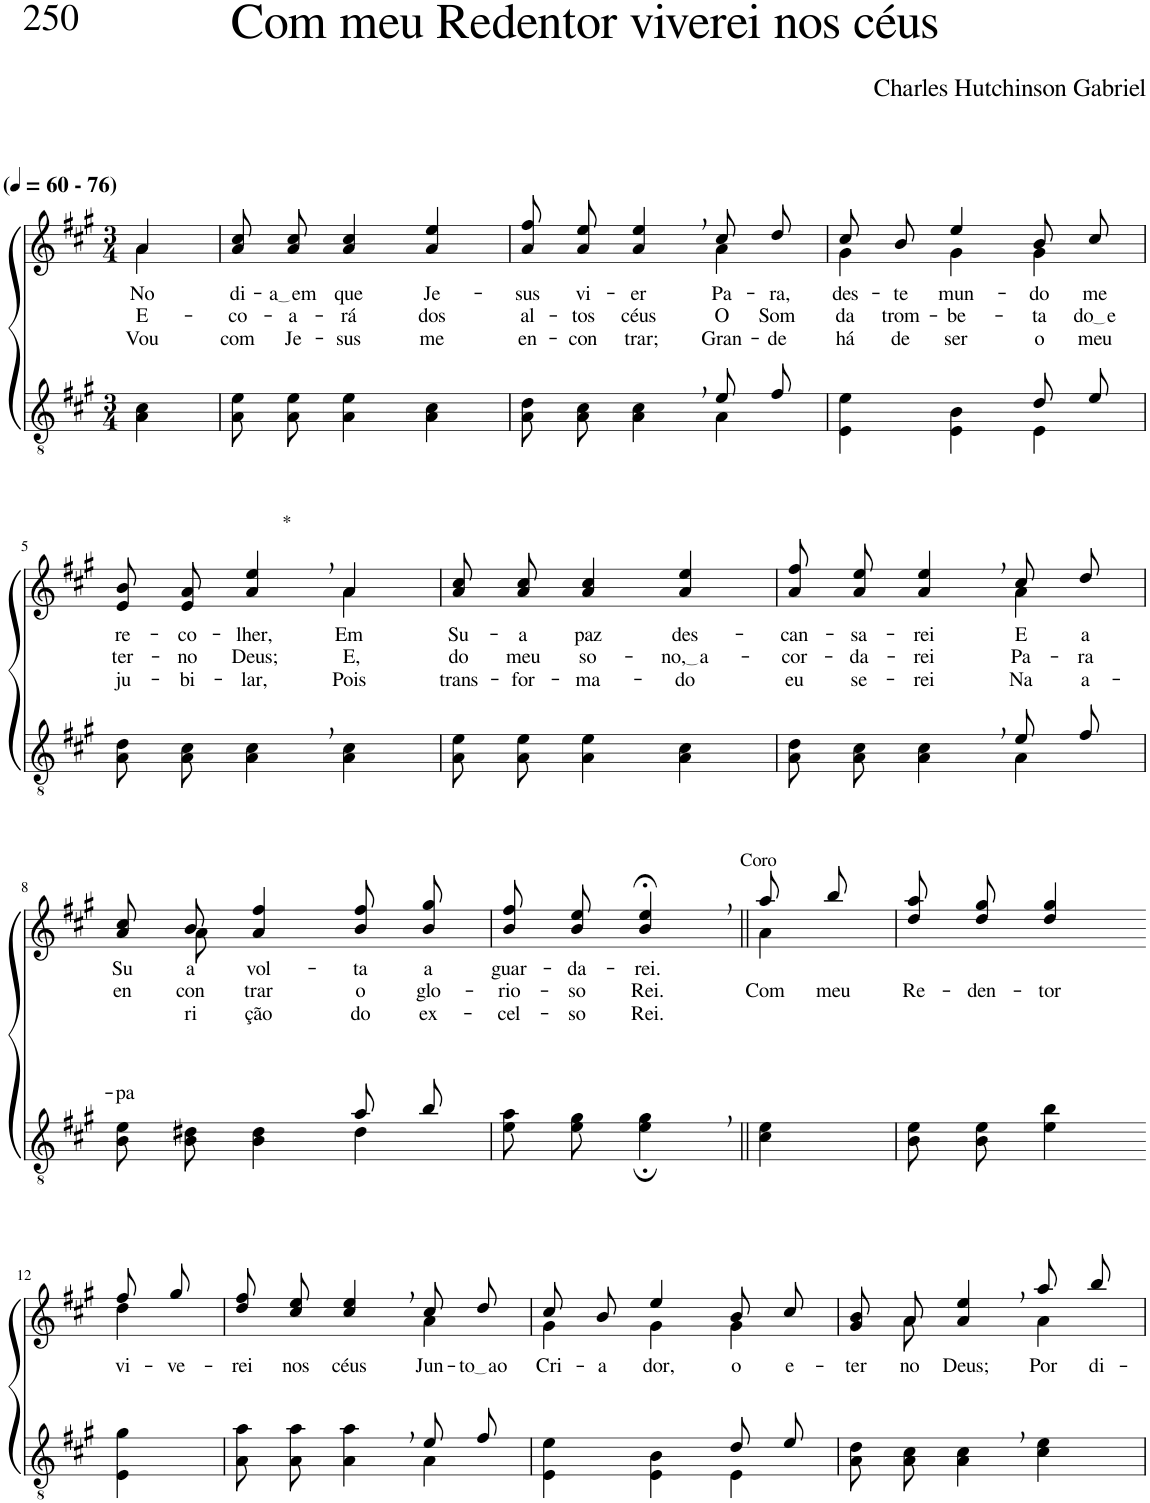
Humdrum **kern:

**kern	**kern	**text	**text	**text
*part2	*part1	*part1	*part1	*part1
*staff2	*staff1	*staff1	*staff1	*staff1
*I"Parte III e IV	*I"Parte I e II	*	*	*
*clefGv2	*clefG2	*	*	*
*Trd4c7	*Trd4c7	*	*	*
*k[f#c#g#]	*k[f#c#g#]	*	*	*
*M3/4	*M3/4	*	*	*
*MM60	*MM60	*	*	*
=1	=1	=1	=1	=1
*	*^	*	*	*
!	!LO:TX:a:B:t=(	!	!	!	!
!	!LO:TX:a:B:t=- 76)	!	!	!	!
!	!	!	!LO:LY:b	!LO:LY:b	!LO:LY:b
4A\ 4c#\	4a/	4a\	No	E-	Vou
=2	=2	=2	=2	=2	=2
!	!	!	!LO:LY:b	!LO:LY:b	!LO:LY:b
*	*v	*v	*	*	*
8A\ 8e\L	8a\ 8cc#\L	di-	-co-	com
!	!	!LO:LY:b	!LO:LY:b	!LO:LY:b
8A\ 8e\J	8a\ 8cc#\J	a em	-a-	Je-
!	!	!LO:LY:b	!LO:LY:b	!LO:LY:b
4A\ 4e\	4a/ 4cc#/	que	-rá	-sus
!	!	!LO:LY:b	!LO:LY:b	!LO:LY:b
4A\ 4c#\	4a/ 4ee/	Je-	dos	me
=3	=3	=3	=3	=3
*^	*	*	*	*
!	!	!	!LO:LY:b	!LO:LY:b	!LO:LY:b
*	*	*^	*	*	*
2ryy	8A\ 8d\L	8a\ 8ff#\L	2ryy	-sus	al-	en-
!	!	!	!	!LO:LY:b	!LO:LY:b	!LO:LY:b
.	8A\ 8c#\J	8a\ 8ee\J	.	vi-	-tos	-con
!	!	!	!	!LO:LY:b	!LO:LY:b	!LO:LY:b
.	4A\ 4c#\	4a/, 4ee/,	.	-er	céus	trar;
!	!	!	!	!LO:LY:b	!LO:LY:b	!LO:LY:b
8e/L	4A\	8cc#/L	4a\	Pa-	O	-Gran-
!	!	!	!	!LO:LY:b	!LO:LY:b	!LO:LY:b
8f#/J	.	8dd/J	.	ra,	Som	-de
=4	=4	=4	=4	=4	=4	=4
!	!	!	!	!LO:LY:b	!LO:LY:b	!LO:LY:b
2ryy	4E\ 4e\	8cc#/L	4g#\	-des-	da	há
!	!	!	!	!LO:LY:b	!LO:LY:b	!LO:LY:b
.	.	8b/J	.	-te	-trom-	de
!	!	!	!	!LO:LY:b	!LO:LY:b	!LO:LY:b
.	4E\ 4B\	4ee/	4g#\	mun-	-be-	ser
!	!	!	!	!LO:LY:b	!LO:LY:b	!LO:LY:b
8d/L	4E\	8b/L	4g#\	-do	-ta	o
!	!	!	!	!LO:LY:b	!LO:LY:b	!LO:LY:b
8e/J	.	8cc#/J	.	me	do e	meu
*v	*v	*	*	*	*	*
!!LO:LB:g=z	!!
=5	=5	=5	=5	=5	=5
!	!	!	!LO:LY:b	!LO:LY:b	!LO:LY:b
8A\ 8d\L	2ryy	8e/ 8b/L	re-	ter-	ju-
!	!	!	!LO:LY:b	!LO:LY:b	!LO:LY:b
8A\ 8c#\J	.	8e/ 8a/J	-co-	-no	-bi-
!	!	!LO:TX:a:t=*	!	!	!
!	!	!	!LO:LY:b	!LO:LY:b	!LO:LY:b
4A\, 4c#\,	.	4a/ 4ee/	-lher,	Deus;	-lar,
!	!	!	!LO:LY:b	!LO:LY:b	!LO:LY:b
4A\ 4c#\	4a\	4a/	Em	-E,	Pois
=6	=6	=6	=6	=6	=6
!	!	!	!LO:LY:b	!LO:LY:b	!LO:LY:b
*	*v	*v	*	*	*
8A\ 8e\L	8a\ 8cc#\L	Su-	do	trans-
!	!	!LO:LY:b	!LO:LY:b	!LO:LY:b
8A\ 8e\J	8a\ 8cc#\J	-a	meu	-for-
!	!	!LO:LY:b	!LO:LY:b	!LO:LY:b
4A\ 4e\	4a/ 4cc#/	paz	so-	-ma-
!	!	!LO:LY:b	!LO:LY:b	!LO:LY:b
4A\ 4c#\	4a/ 4ee/	des-	no, a	-do
=7	=7	=7	=7	=7
*^	*	*	*	*
!	!	!	!LO:LY:b	!LO:LY:b	!LO:LY:b
*	*	*^	*	*	*
2ryy	8A\ 8d\L	8a\ 8ff#\L	2ryy	-can-	-cor-	eu
!	!	!	!	!LO:LY:b	!LO:LY:b	!LO:LY:b
.	8A\ 8c#\J	8a\ 8ee\J	.	-sa-	-da-	se-
!	!	!	!	!LO:LY:b	!LO:LY:b	!LO:LY:b
.	4A\ 4c#\	4a/, 4ee/,	.	-rei	-rei	-rei
!	!	!	!	!LO:LY:b	!LO:LY:b	!LO:LY:b
8e/L	4A\	8cc#/L	4a\	E	Pa-	Na
!	!	!	!	!LO:LY:b	!LO:LY:b	!LO:LY:b
8f#/J	.	8dd/J	.	a	-ra	a-
!!LO:LB:g=z	!!
=8	=8	=8	=8	=8	=8	=8
!	!	!	!	!LO:LY:b	!LO:LY:b	!LO:LY:b
2ryy	8B\ 8e\L	8a/ 8cc#/L	8ryy	Su-	en-	-pa-
!	!	!	!	!LO:LY:b	!LO:LY:b	!LO:LY:b
.	8B\ 8d#X\J	8b/J	8a\	-a	-con-	-ri-
!	!	!	!	!LO:LY:b	!LO:LY:b	!LO:LY:b
.	4B\ 4d#\	4a/ 4ff#/	2ryy	vol-	-trar	-ção
!	!	!	!	!LO:LY:b	!LO:LY:b	!LO:LY:b
8a/L	4d#\	8b\ 8ff#\L	.	-ta	o	do
!	!	!	!	!LO:LY:b	!LO:LY:b	!LO:LY:b
8b/J	.	8b\ 8gg#\J	.	a	glo-	ex-
*v	*v	*	*	*	*	*
*	*v	*v	*	*	*
=9	=9	=9	=9	=9
!	!	!LO:LY:b	!LO:LY:b	!LO:LY:b
8e\ 8a\L	8b\ 8ff#\L	guar-	-rio-	-cel-
!	!	!LO:LY:b	!LO:LY:b	!LO:LY:b
8e\ 8g#\J	8b\ 8ee\J	-da-	-so	-so
!	!LO:TX:a:t=Coro	!	!	!
!	!	!LO:LY:b	!LO:LY:b	!LO:LY:b
4e\;, 4g#\;,	4b/;<, 4ee/;<,	-rei.	Rei.	Rei.
=10||	=10||	=10||	=10||	=10||
*	*^	*	*	*
!	!	!	!	!LO:LY:b	!
4c#\ 4e\	8aa/L	4a\	.	Com	.
!	!	!	!	!LO:LY:b	!
.	8bb/J	.	.	meu	.
*	*v	*v	*	*	*
=11	=11	=11	=11	=11
!	!	!	!LO:LY:b	!
8B\ 8e\L	8dd\ 8aa\L	.	Re-	.
!	!	!	!LO:LY:b	!
8B\ 8e\J	8dd\ 8gg#\J	.	-den-	.
!	!	!	!LO:LY:b	!
4e\ 4b\	4dd/ 4gg#/	.	-tor	.
!!LO:LB:g=z
=12-	=12-	=12-	=12-	=12-
*	*^	*	*	*
!	!	!	!LO:LY:b	!	!
4E\ 4g#\	8ff#/L	4dd\	vi-	.	.
!	!	!	!LO:LY:b	!	!
.	8gg#/J	.	-ve-	.	.
=13	=13	=13	=13	=13	=13
*^	*	*	*	*	*
!	!	!	!	!LO:LY:b	!	!
2ryy	8A\ 8a\L	8dd\ 8ff#\L	2ryy	-rei	.	.
!	!	!	!	!LO:LY:b	!	!
.	8A\ 8a\J	8cc#\ 8ee\J	.	nos	.	.
!	!	!	!	!LO:LY:b	!	!
.	4A\ 4a\	4cc#/, 4ee/,	.	céus	.	.
!	!	!	!	!LO:LY:b	!	!
8e/L	4A\	8cc#/L	4a\	Jun-	.	.
!	!	!	!	!LO:LY:b	!	!
8f#/J	.	8dd/J	.	to ao	.	.
=14	=14	=14	=14	=14	=14	=14
!	!	!	!	!LO:LY:b	!	!
2ryy	4E\ 4e\	8cc#/L	4g#\	Cri-	.	.
!	!	!	!	!LO:LY:b	!	!
.	.	8b/J	.	-a-	.	.
!	!	!	!	!LO:LY:b	!	!
.	4E\ 4B\	4ee/	4g#\	-dor,	.	.
!	!	!	!	!LO:LY:b	!	!
8d/L	4E\	8b/L	4g#\	o	.	.
!	!	!	!	!LO:LY:b	!	!
8e/J	.	8cc#/J	.	e-	.	.
*v	*v	*	*	*	*	*
=15	=15	=15	=15	=15	=15
!	!	!	!LO:LY:b	!	!
8A\ 8d\L	8g#/ 8b/L	8ryy	-ter-	.	.
!	!	!	!LO:LY:b	!	!
8A\ 8c#\J	8a/J	8a\	-no	.	.
!	!	!	!LO:LY:b	!	!
4A\, 4c#\,	4a/, 4ee/,	4ryy	Deus;	.	.
!	!	!	!LO:LY:b	!	!
4c#\ 4e\	8aa/L	4a\	Por	.	.
!	!	!	!LO:LY:b	!	!
.	8bb/J	.	di-	.	.
*	*v	*v	*	*	*
=	=	=	=	=
*-	*-	*-	*-	*-
